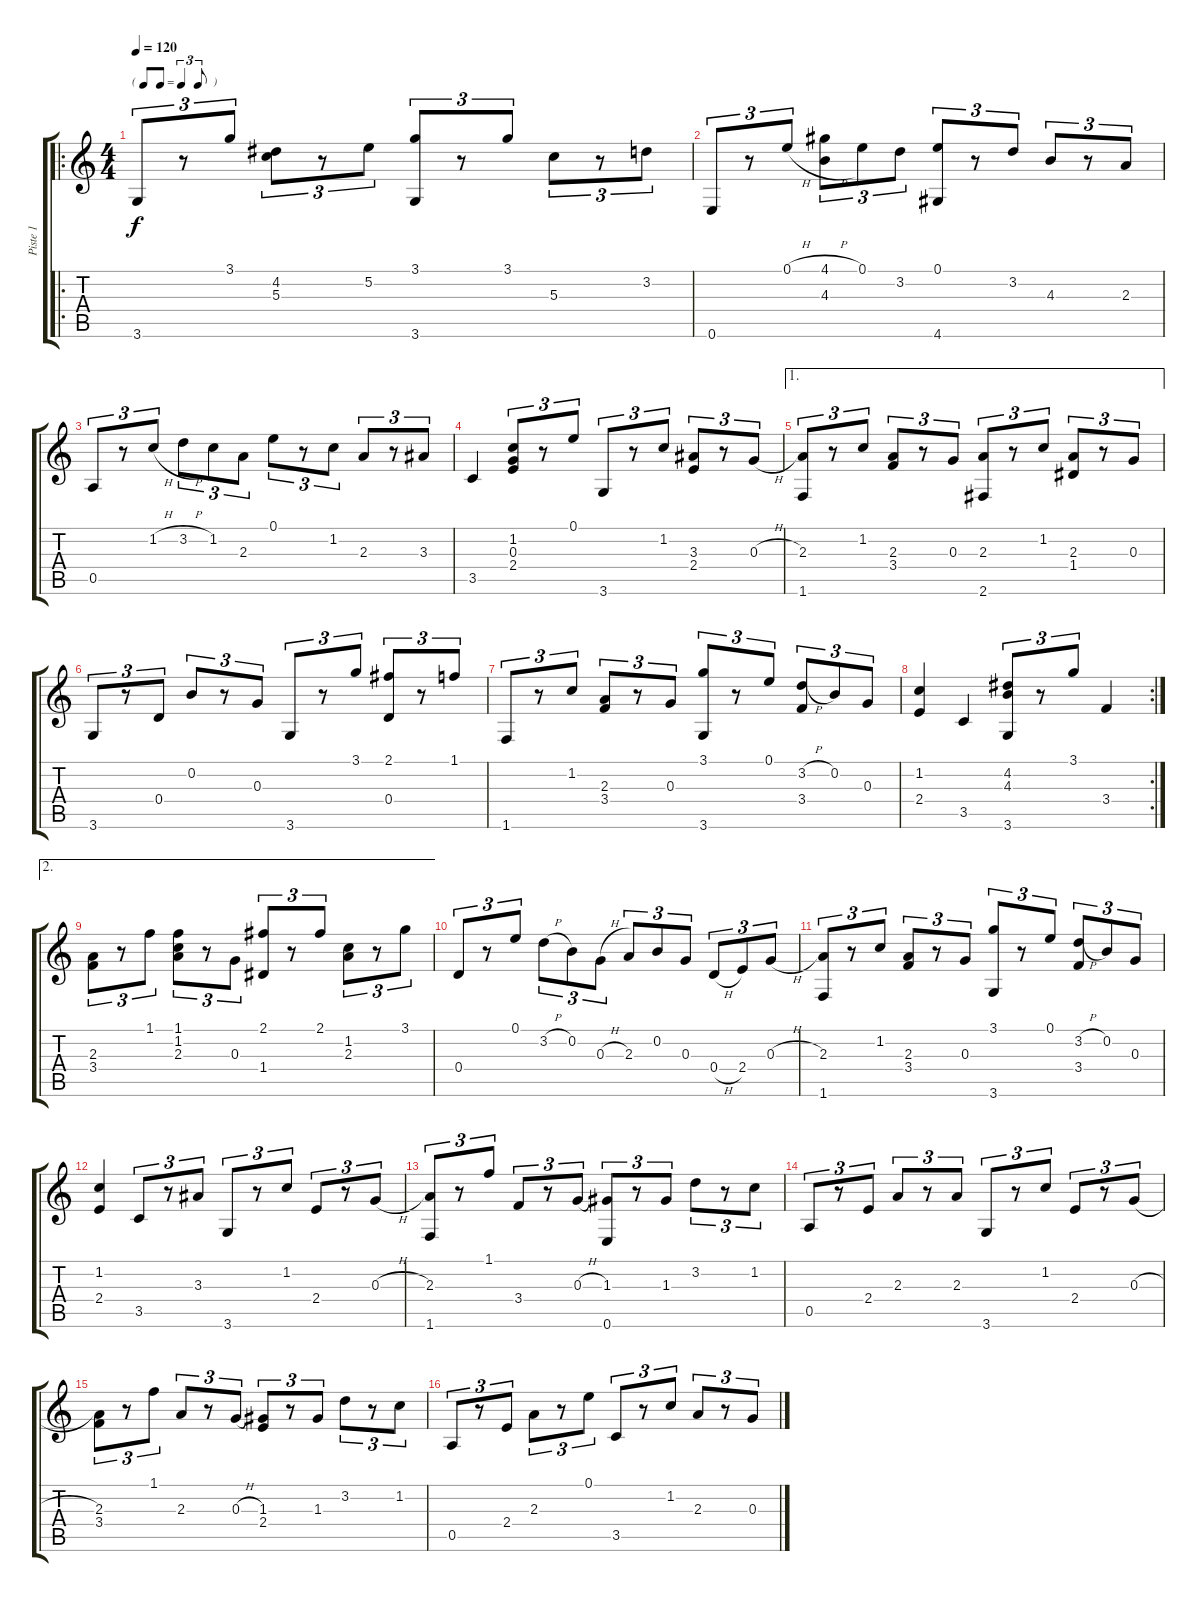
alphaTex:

\track ("Piste 1" "Piste 1") {instrument acousticguitarnylon}
\staff {score tabs}
\tuning (E4 B3 G3 D3 A2 E2) {hide}
\ro
\ts (4 4)
\tf triplet8th
\tempo 120
\clef g2
\ks c
3.6.8{tu (3 2) dy f instrument acousticguitarnylon} r.8{tu (3 2)} 3.1.8{tu (3 2)} (4.2 5.3).8{tu (3 2)} r.8{tu (3 2)} 5.2.8{tu (3 2)} (3.1 3.6).8{tu (3 2)} r.8{tu (3 2)} 3.1.8{tu (3 2)} 5.3.8{tu (3 2)} r.8{tu (3 2)} 3.2.8{tu (3 2)} |
0.6.8{tu (3 2)} r.8{tu (3 2)} 0.1{h}.8{tu (3 2)} (4.1{h} 4.3).8{tu (3 2)} 0.1.8{tu (3 2)} 3.2.8{tu (3 2)} (0.1 4.6).8{tu (3 2)} r.8{tu (3 2)} 3.2.8{tu (3 2)} 4.3.8{tu (3 2)} r.8{tu (3 2)} 2.3.8{tu (3 2)} |
0.5.8{tu (3 2)} r.8{tu (3 2)} 1.2{h}.8{tu (3 2)} 3.2{h}.8{tu (3 2)} 1.2.8{tu (3 2)} 2.3.8{tu (3 2)} 0.1.8{tu (3 2)} r.8{tu (3 2)} 1.2.8{tu (3 2)} 2.3.8{tu (3 2)} r.8{tu (3 2)} 3.3.8{tu (3 2)} |
3.5.4 (1.2 0.3 2.4).8{tu (3 2)} r.8{tu (3 2)} 0.1.8{tu (3 2)} 3.6.8{tu (3 2)} r.8{tu (3 2)} 1.2.8{tu (3 2)} (3.3 2.4).8{tu (3 2)} r.8{tu (3 2)} 0.3{h}.8{tu (3 2)} |
\ae 1
(2.3 1.6).8{tu (3 2)} r.8{tu (3 2)} 1.2.8{tu (3 2)} (2.3 3.4).8{tu (3 2)} r.8{tu (3 2)} 0.3.8{tu (3 2)} (2.3 2.6).8{tu (3 2)} r.8{tu (3 2)} 1.2.8{tu (3 2)} (2.3 1.4).8{tu (3 2)} r.8{tu (3 2)} 0.3.8{tu (3 2)} |
3.6.8{tu (3 2)} r.8{tu (3 2)} 0.4.8{tu (3 2)} 0.2.8{tu (3 2)} r.8{tu (3 2)} 0.3.8{tu (3 2)} 3.6.8{tu (3 2)} r.8{tu (3 2)} 3.1.8{tu (3 2)} (2.1 0.4).8{tu (3 2)} r.8{tu (3 2)} 1.1.8{tu (3 2)} |
1.6.8{tu (3 2)} r.8{tu (3 2)} 1.2.8{tu (3 2)} (2.3 3.4).8{tu (3 2)} r.8{tu (3 2)} 0.3.8{tu (3 2)} (3.1 3.6).8{tu (3 2)} r.8{tu (3 2)} 0.1.8{tu (3 2)} (3.2{h} 3.4).8{tu (3 2)} 0.2.8{tu (3 2)} 0.3.8{tu (3 2)} |
\rc 2
(1.2 2.4).4 3.5.4 (4.2 4.3 3.6).8{tu (3 2)} r.8{tu (3 2)} 3.1.8{tu (3 2)} 3.4.4 |
\ae 2
(2.3 3.4).8{tu (3 2)} r.8{tu (3 2)} 1.1.8{tu (3 2)} (1.1 1.2 2.3).8{tu (3 2)} r.8{tu (3 2)} 0.3.8{tu (3 2)} (2.1 1.4).8{tu (3 2)} r.8{tu (3 2)} 2.1.8{tu (3 2)} (1.2 2.3).8{tu (3 2)} r.8{tu (3 2)} 3.1.8{tu (3 2)} |
0.4.8{tu (3 2)} r.8{tu (3 2)} 0.1.8{tu (3 2)} 3.2{h}.8{tu (3 2)} 0.2.8{tu (3 2)} 0.3{h}.8{tu (3 2)} 2.3.8{tu (3 2)} 0.2.8{tu (3 2)} 0.3.8{tu (3 2)} 0.4{h}.8{tu (3 2)} 2.4.8{tu (3 2)} 0.3{h}.8{tu (3 2)} |
(2.3 1.6).8{tu (3 2)} r.8{tu (3 2)} 1.2.8{tu (3 2)} (2.3 3.4).8{tu (3 2)} r.8{tu (3 2)} 0.3.8{tu (3 2)} (3.1 3.6).8{tu (3 2)} r.8{tu (3 2)} 0.1.8{tu (3 2)} (3.2{h} 3.4).8{tu (3 2)} 0.2.8{tu (3 2)} 0.3.8{tu (3 2)} |
(1.2 2.4).4 3.5.8{tu (3 2)} r.8{tu (3 2)} 3.3.8{tu (3 2)} 3.6.8{tu (3 2)} r.8{tu (3 2)} 1.2.8{tu (3 2)} 2.4.8{tu (3 2)} r.8{tu (3 2)} 0.3{h}.8{tu (3 2)} |
(2.3 1.6).8{tu (3 2)} r.8{tu (3 2)} 1.1.8{tu (3 2)} 3.4.8{tu (3 2)} r.8{tu (3 2)} 0.3{h}.8{tu (3 2)} (1.3 0.6).8{tu (3 2)} r.8{tu (3 2)} 1.3.8{tu (3 2)} 3.2.8{tu (3 2)} r.8{tu (3 2)} 1.2.8{tu (3 2)} |
0.5.8{tu (3 2)} r.8{tu (3 2)} 2.4.8{tu (3 2)} 2.3.8{tu (3 2)} r.8{tu (3 2)} 2.3.8{tu (3 2)} 3.6.8{tu (3 2)} r.8{tu (3 2)} 1.2.8{tu (3 2)} 2.4.8{tu (3 2)} r.8{tu (3 2)} 0.3{h}.8{tu (3 2)} |
(2.3 3.4).8{tu (3 2)} r.8{tu (3 2)} 1.1.8{tu (3 2)} 2.3.8{tu (3 2)} r.8{tu (3 2)} 0.3{h}.8{tu (3 2)} (1.3 2.4).8{tu (3 2)} r.8{tu (3 2)} 1.3.8{tu (3 2)} 3.2.8{tu (3 2)} r.8{tu (3 2)} 1.2.8{tu (3 2)} |
0.5.8{tu (3 2)} r.8{tu (3 2)} 2.4.8{tu (3 2)} 2.3.8{tu (3 2)} r.8{tu (3 2)} 0.1.8{tu (3 2)} 3.5.8{tu (3 2)} r.8{tu (3 2)} 1.2.8{tu (3 2)} 2.3.8{tu (3 2)} r.8{tu (3 2)} 0.3{h}.8{tu (3 2)}
